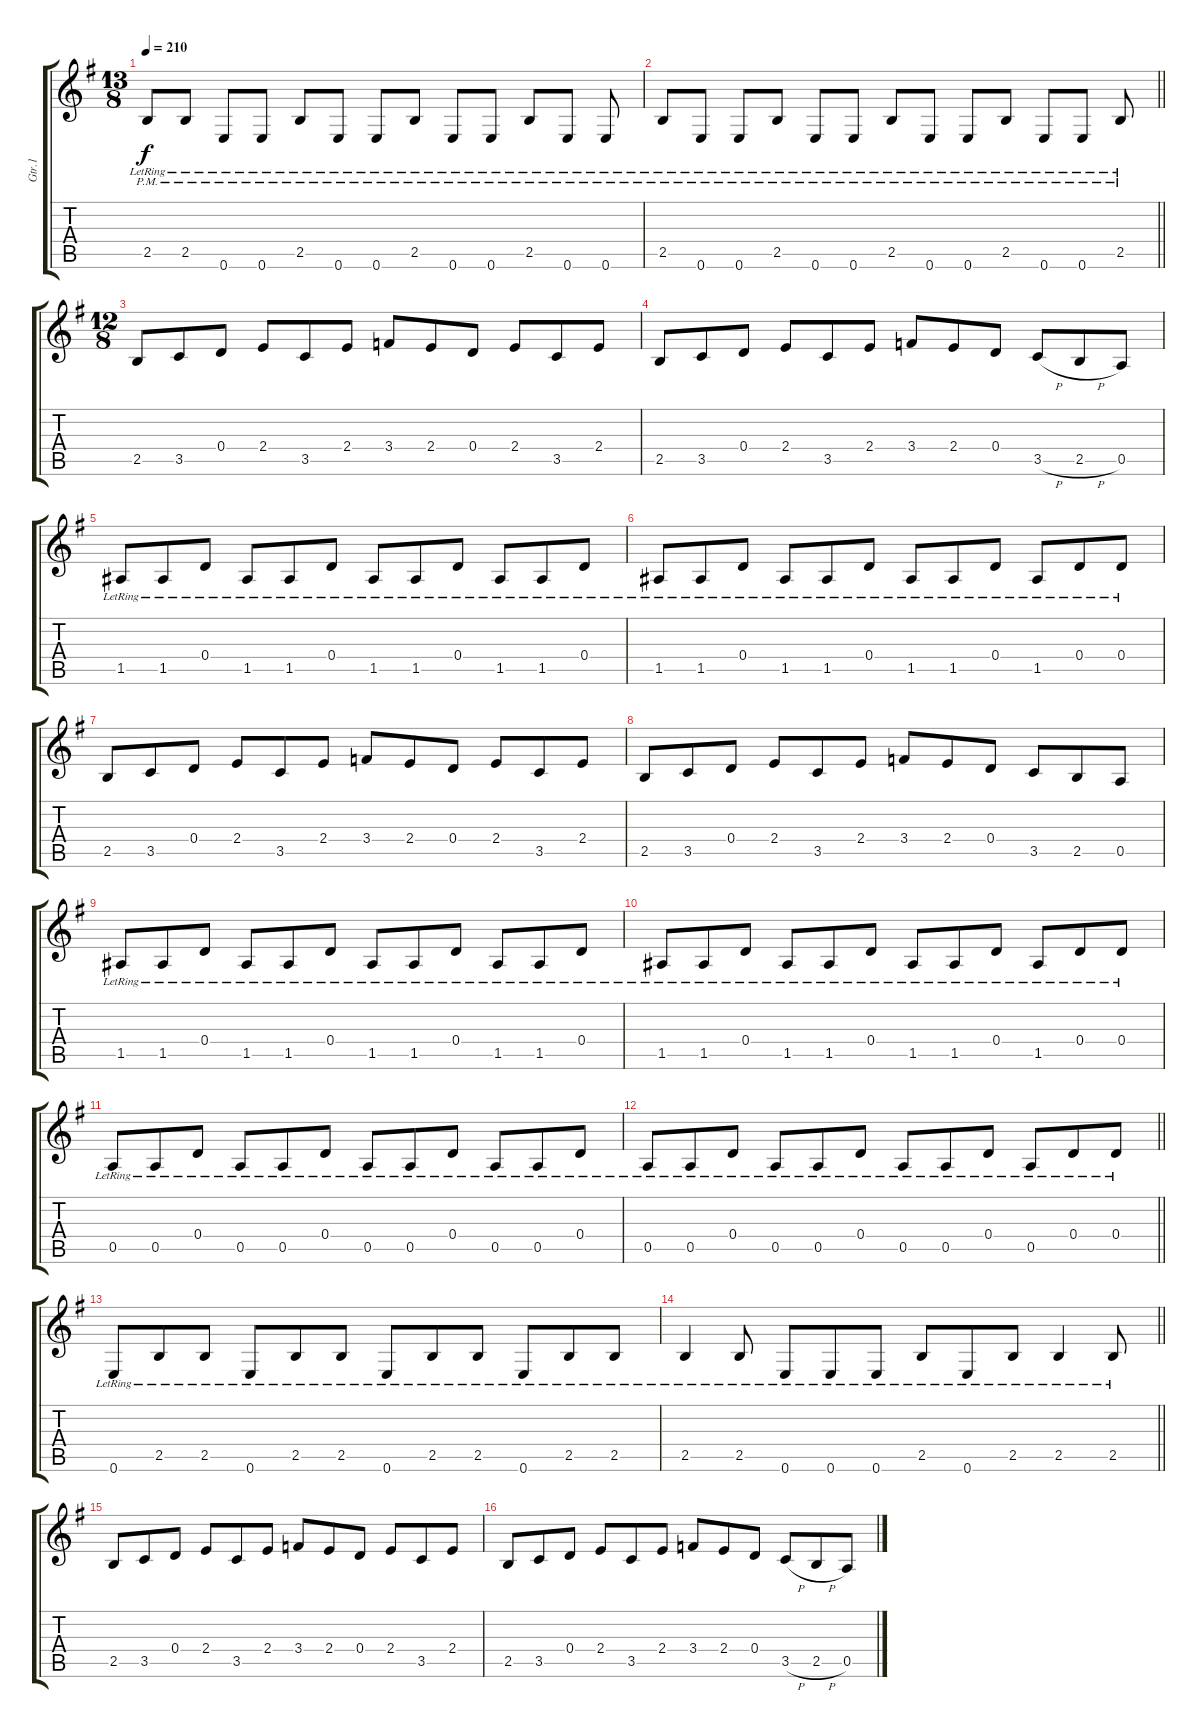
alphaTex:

\track ("Gtr.1" "Gtr.1") {instrument acousticguitarnylon}
\staff {score tabs}
\tuning (E4 B3 G3 D3 A2 E2) {hide}
\ts (13 8)
\tempo 210
\clef g2
\ks g
2.5{pm lr}.8{dy f instrument acousticguitarnylon} 2.5{pm lr}.8 0.6{pm lr}.8 0.6{pm lr}.8 2.5{pm lr}.8 0.6{pm lr}.8 0.6{pm lr}.8 2.5{pm lr}.8 0.6{pm lr}.8 0.6{pm lr}.8 2.5{pm lr}.8 0.6{pm lr}.8 0.6{pm lr}.8 |
\barLineRight lightlight
2.5{pm lr}.8 0.6{pm lr}.8 0.6{pm lr}.8 2.5{pm lr}.8 0.6{pm lr}.8 0.6{pm lr}.8 2.5{pm lr}.8 0.6{pm lr}.8 0.6{pm lr}.8 2.5{pm lr}.8 0.6{pm lr}.8 0.6{pm lr}.8 2.5{pm lr}.8 |
\ts (12 8)
2.5.8 3.5.8 0.4.8 2.4.8 3.5.8 2.4.8 3.4.8 2.4.8 0.4.8 2.4.8 3.5.8 2.4.8 |
2.5.8 3.5.8 0.4.8 2.4.8 3.5.8 2.4.8 3.4.8 2.4.8 0.4.8 3.5{h}.8 2.5{h}.8 0.5.8 |
1.5{lr}.8 1.5{lr}.8 0.4{lr}.8 1.5{lr}.8 1.5{lr}.8 0.4{lr}.8 1.5{lr}.8 1.5{lr}.8 0.4{lr}.8 1.5{lr}.8 1.5{lr}.8 0.4{lr}.8 |
1.5{lr}.8 1.5{lr}.8 0.4{lr}.8 1.5{lr}.8 1.5{lr}.8 0.4{lr}.8 1.5{lr}.8 1.5{lr}.8 0.4{lr}.8 1.5{lr}.8 0.4{lr}.8 0.4{lr}.8 |
2.5.8 3.5.8 0.4.8 2.4.8 3.5.8 2.4.8 3.4.8 2.4.8 0.4.8 2.4.8 3.5.8 2.4.8 |
2.5.8 3.5.8 0.4.8 2.4.8 3.5.8 2.4.8 3.4.8 2.4.8 0.4.8 3.5.8 2.5.8 0.5.8 |
1.5{lr}.8 1.5{lr}.8 0.4{lr}.8 1.5{lr}.8 1.5{lr}.8 0.4{lr}.8 1.5{lr}.8 1.5{lr}.8 0.4{lr}.8 1.5{lr}.8 1.5{lr}.8 0.4{lr}.8 |
1.5{lr}.8 1.5{lr}.8 0.4{lr}.8 1.5{lr}.8 1.5{lr}.8 0.4{lr}.8 1.5{lr}.8 1.5{lr}.8 0.4{lr}.8 1.5{lr}.8 0.4{lr}.8 0.4{lr}.8 |
0.5{lr}.8 0.5{lr}.8 0.4{lr}.8 0.5{lr}.8 0.5{lr}.8 0.4{lr}.8 0.5{lr}.8 0.5{lr}.8 0.4{lr}.8 0.5{lr}.8 0.5{lr}.8 0.4{lr}.8 |
\barLineRight lightlight
0.5{lr}.8 0.5{lr}.8 0.4{lr}.8 0.5{lr}.8 0.5{lr}.8 0.4{lr}.8 0.5{lr}.8 0.5{lr}.8 0.4{lr}.8 0.5{lr}.8 0.4{lr}.8 0.4{lr}.8 |
0.6{lr}.8 2.5{lr}.8 2.5{lr}.8 0.6{lr}.8 2.5{lr}.8 2.5{lr}.8 0.6{lr}.8 2.5{lr}.8 2.5{lr}.8 0.6{lr}.8 2.5{lr}.8 2.5{lr}.8 |
\barLineRight lightlight
2.5{lr}.4 2.5{lr}.8 0.6{lr}.8 0.6{lr}.8 0.6{lr}.8 2.5{lr}.8 0.6{lr}.8 2.5{lr}.8 2.5{lr}.4 2.5{lr}.8 |
2.5.8 3.5.8 0.4.8 2.4.8 3.5.8 2.4.8 3.4.8 2.4.8 0.4.8 2.4.8 3.5.8 2.4.8 |
2.5.8 3.5.8 0.4.8 2.4.8 3.5.8 2.4.8 3.4.8 2.4.8 0.4.8 3.5{h}.8 2.5{h}.8 0.5.8
